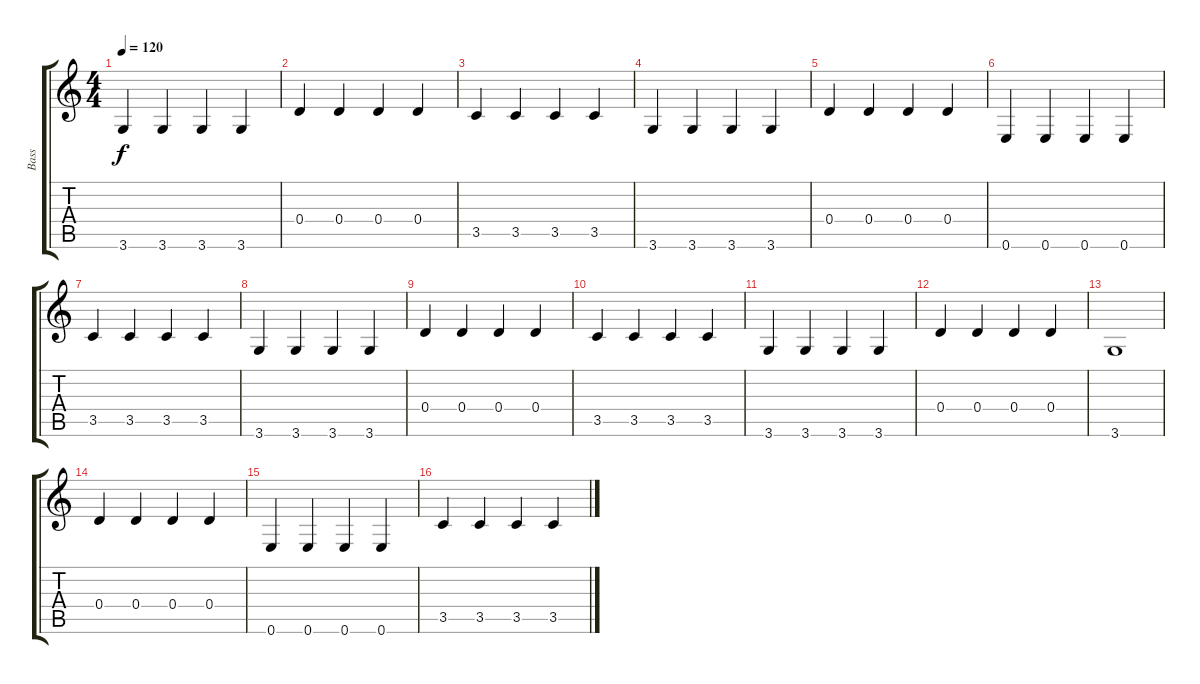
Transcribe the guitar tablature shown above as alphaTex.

\track ("Bass" "Bass") {instrument electricbassfinger}
\staff {score tabs}
\tuning (E4 B3 G3 D3 A2 E2) {hide}
\ts (4 4)
\tempo 120
\clef g2
\ks c
3.6.4{dy f} 3.6.4 3.6.4 3.6.4 |
0.4.4 0.4.4 0.4.4 0.4.4 |
3.5.4 3.5.4 3.5.4 3.5.4 |
3.6.4 3.6.4 3.6.4 3.6.4 |
0.4.4 0.4.4 0.4.4 0.4.4 |
0.6.4 0.6.4 0.6.4 0.6.4 |
3.5.4 3.5.4 3.5.4 3.5.4 |
3.6.4 3.6.4 3.6.4 3.6.4 |
0.4.4 0.4.4 0.4.4 0.4.4 |
3.5.4 3.5.4 3.5.4 3.5.4 |
3.6.4 3.6.4 3.6.4 3.6.4 |
0.4.4 0.4.4 0.4.4 0.4.4 |
3.6.1 |
0.4.4 0.4.4 0.4.4 0.4.4 |
0.6.4 0.6.4 0.6.4 0.6.4 |
3.5.4 3.5.4 3.5.4 3.5.4
